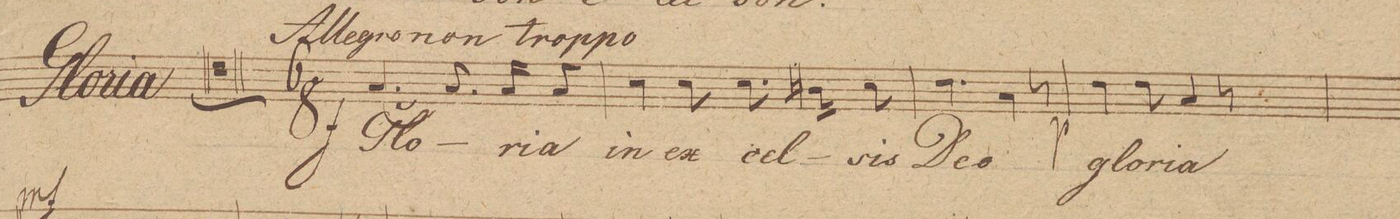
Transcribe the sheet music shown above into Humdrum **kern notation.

**kern	**text	**dynam
*I"Tenore 2do	*	*
*clefC4	*	*
*k[]	*	*
*M6/8	*	*
[4.G/	Glo-	f
8.G/]	.	.
16G/	-ri-	.
8G/	-a	.
=2	=2	=2
*4\right	*	*
4B\	in	.
*8\right	*	*
8B\	ex-	.
8.B\	-cel-	.
*16\right	*	*
16A#X\	.	.
8B\	-sis	.
=3	=3	=3
4.c\	De-	.
4G\	-o	.
8r	.	.
=4	=4	=4
4c\	glo-	p
8c\	-ri-	.
4G/	-a	.
8r	.	.
=5	=5	=5
*-	*-	*-
